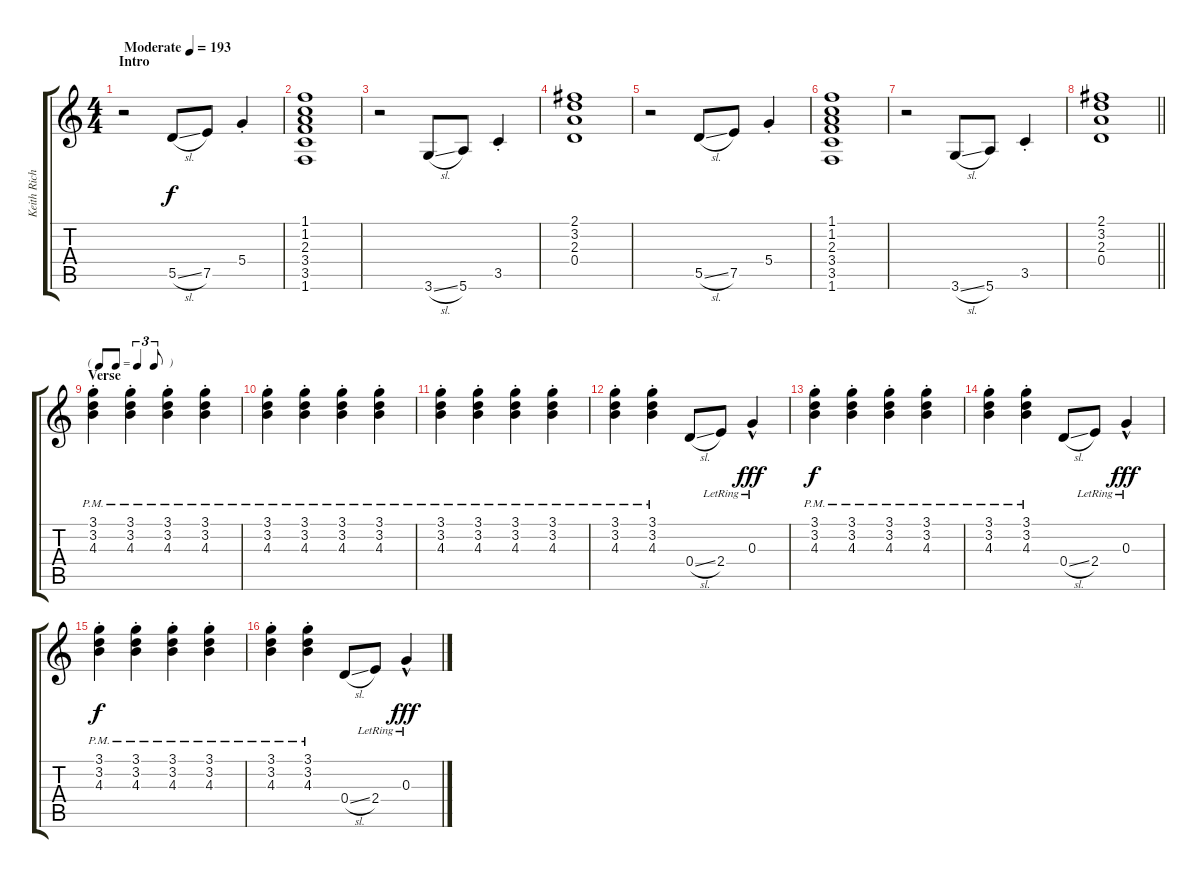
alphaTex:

\track ("Keith Richards" "Keith Rich") {instrument electricguitarjazz}
\staff {score tabs}
\tuning (E4 B3 G3 D3 A2 E2) {hide}
\ts (4 4)
\section ("" "Intro")
\tempo (193 "Moderate")
\clef g2
\ks c
r.2{dy f instrument electricguitarjazz} 5.5{sl}.8 7.5.8 5.4{st}.4 |
(1.1 1.2 2.3 3.4 3.5 1.6).1 |
r.2 3.6{sl}.8 5.6.8 3.5{st}.4 |
(2.1 3.2 2.3 0.4).1 |
r.2 5.5{sl}.8 7.5.8 5.4{st}.4 |
(1.1 1.2 2.3 3.4 3.5 1.6).1 |
r.2 3.6{sl}.8 5.6.8 3.5{st}.4 |
\barLineRight lightlight
(2.1 3.2 2.3 0.4).1 |
\tf triplet8th
\section ("" "Verse")
(3.1{pm st} 3.2{pm st} 4.3{pm st}).4 (3.1{pm st} 3.2{pm st} 4.3{pm st}).4 (3.1{pm st} 3.2{pm st} 4.3{pm st}).4 (3.1{pm st} 3.2{pm st} 4.3{pm st}).4 |
(3.1{pm st} 3.2{pm st} 4.3{pm st}).4 (3.1{pm st} 3.2{pm st} 4.3{pm st}).4 (3.1{pm st} 3.2{pm st} 4.3{pm st}).4 (3.1{pm st} 3.2{pm st} 4.3{pm st}).4 |
(3.1{pm st} 3.2{pm st} 4.3{pm st}).4 (3.1{pm st} 3.2{pm st} 4.3{pm st}).4 (3.1{pm st} 3.2{pm st} 4.3{pm st}).4 (3.1{pm st} 3.2{pm st} 4.3{pm st}).4 |
(3.1{pm st} 3.2{pm st} 4.3{pm st}).4 (3.1{pm st} 3.2{pm st} 4.3{pm st}).4 0.4{sl}.8 2.4{lr}.8 0.3{hac lr}.4{dy fff} |
(3.1{pm st} 3.2{pm st} 4.3{pm st}).4{dy f} (3.1{pm st} 3.2{pm st} 4.3{pm st}).4 (3.1{pm st} 3.2{pm st} 4.3{pm st}).4 (3.1{pm st} 3.2{pm st} 4.3{pm st}).4 |
(3.1{pm st} 3.2{pm st} 4.3{pm st}).4 (3.1{pm st} 3.2{pm st} 4.3{pm st}).4 0.4{sl}.8 2.4{lr}.8 0.3{hac lr}.4{dy fff} |
(3.1{pm st} 3.2{pm st} 4.3{pm st}).4{dy f} (3.1{pm st} 3.2{pm st} 4.3{pm st}).4 (3.1{pm st} 3.2{pm st} 4.3{pm st}).4 (3.1{pm st} 3.2{pm st} 4.3{pm st}).4 |
(3.1{pm st} 3.2{pm st} 4.3{pm st}).4 (3.1{pm st} 3.2{pm st} 4.3{pm st}).4 0.4{sl}.8 2.4{lr}.8 0.3{hac lr}.4{dy fff}
